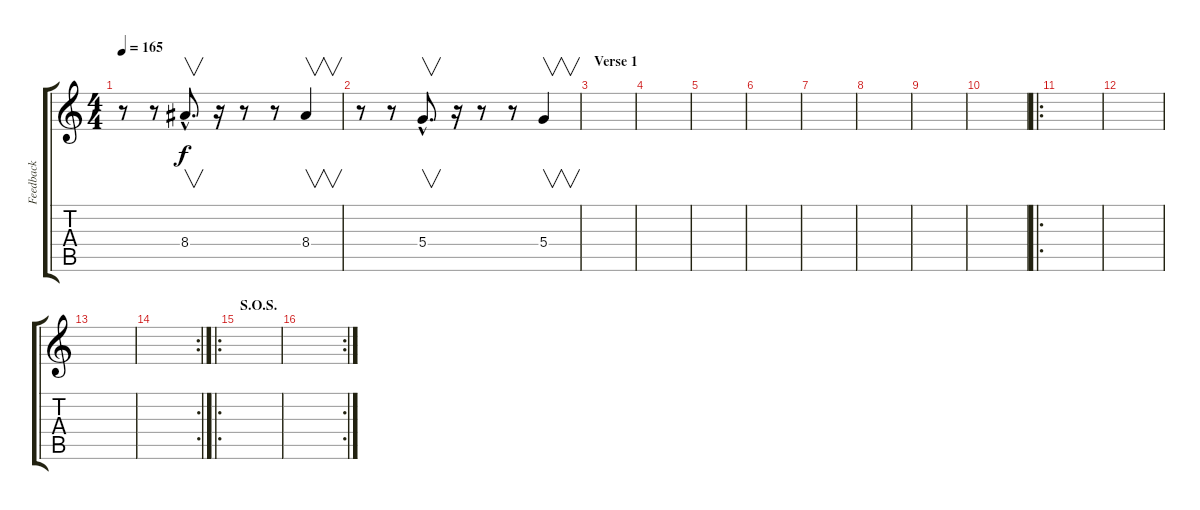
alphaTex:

\track ("Feedback" "Feedback") {instrument guitarharmonics}
\staff {score tabs}
\tuning (E4 B3 G3 D3 A2 D2) {hide}
\ts (4 4)
\tempo 165
\clef g2
\ks c
r.8{dy f} r.8 8.4{hac}.8{v d} r.16 r.8 r.8 8.4.4{v} |
r.8 r.8 5.4{hac}.8{v d} r.16 r.8 r.8 5.4.4{v} |
\section ("" "Verse 1")
|
|
|
|
|
|
|
|
\ro
|
|
|
\rc 2
|
\ro
\section ("" "S.O.S.")
|
\rc 2
